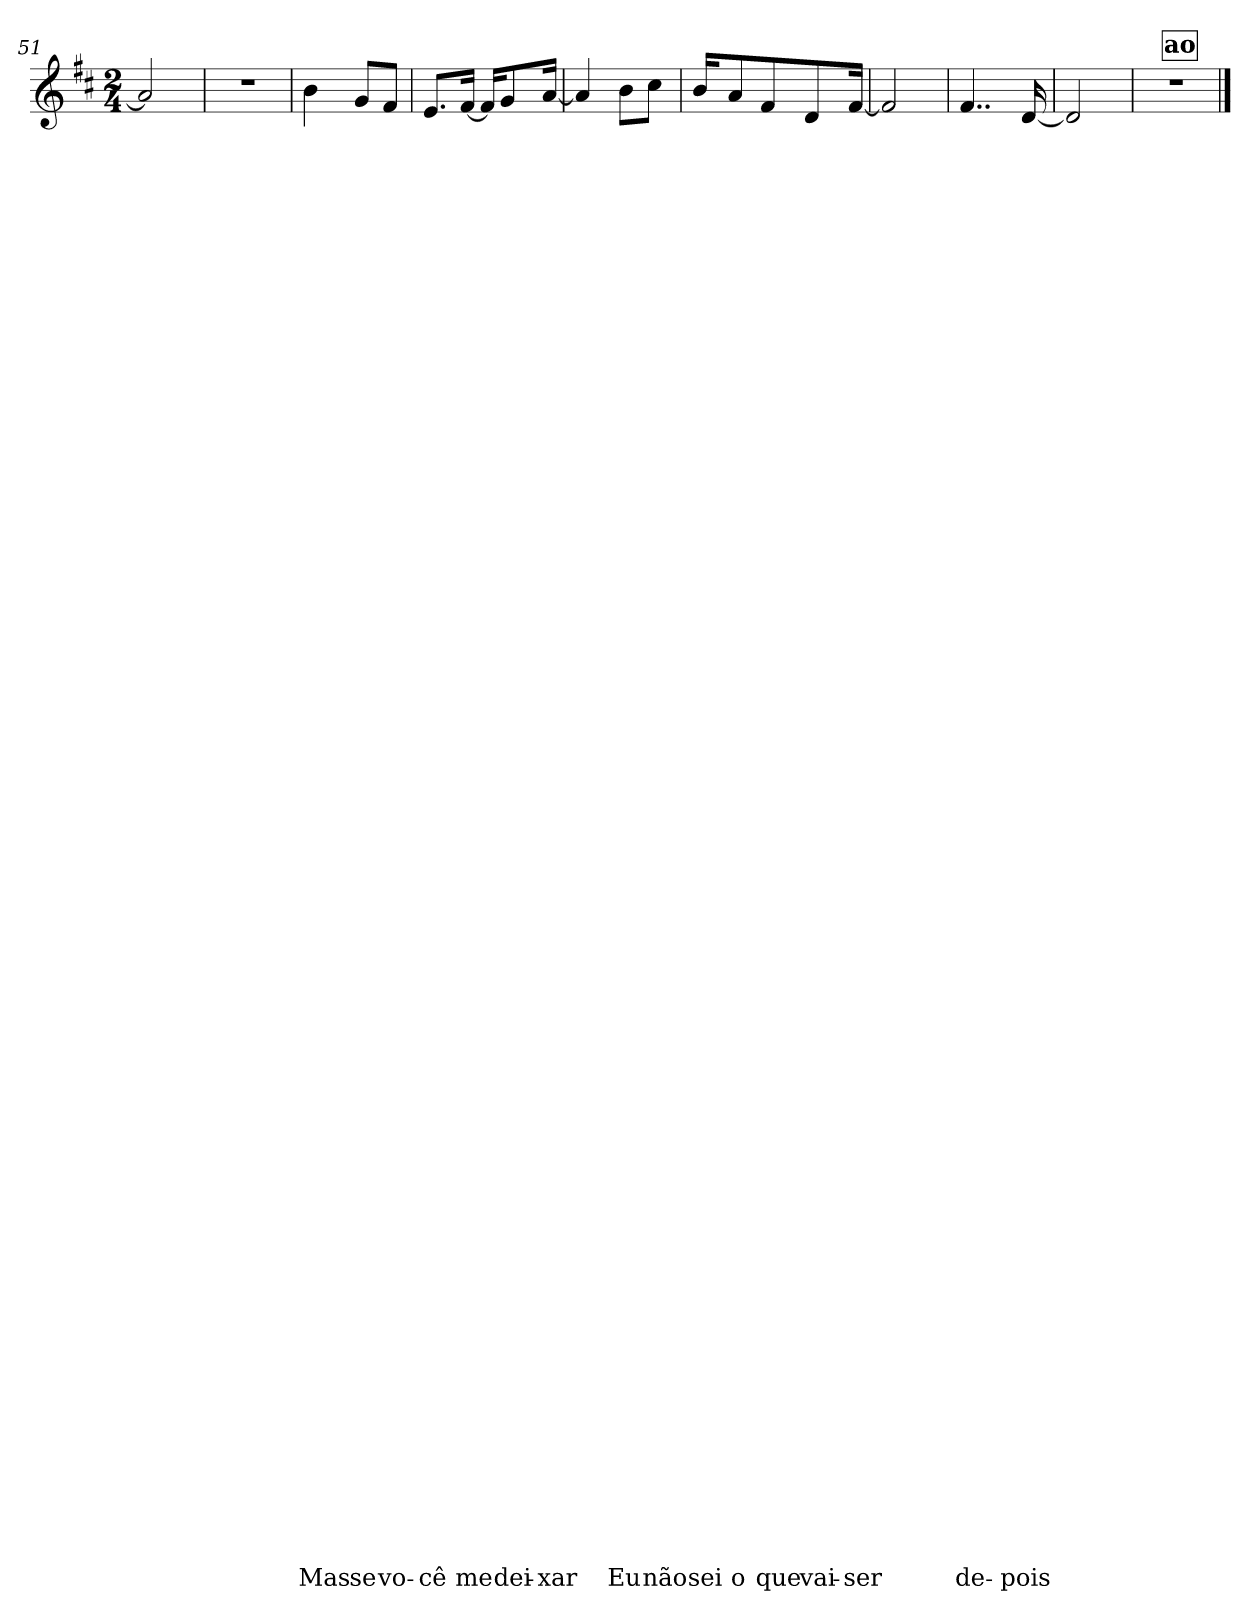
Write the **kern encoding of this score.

**kern	**text	**text	**text	**text	**text	**text	**text	**text	**text	**text	**text	**text	**text	**text	**text	**text	**text	**text	**text	**text	**text	**text	**text	**text	**text	**text	**text	**text	**text	**text	**text	**text	**text	**text	**text	**text	**text	**text	**text	**text	**text	**text	**text	**text	**text	**text	**text	**text	**text	**text	**text	**text	**text	**text	**text	**text	**text	**text	**text	**text	**text
*part1	*part1	*part1	*part1	*part1	*part1	*part1	*part1	*part1	*part1	*part1	*part1	*part1	*part1	*part1	*part1	*part1	*part1	*part1	*part1	*part1	*part1	*part1	*part1	*part1	*part1	*part1	*part1	*part1	*part1	*part1	*part1	*part1	*part1	*part1	*part1	*part1	*part1	*part1	*part1	*part1	*part1	*part1	*part1	*part1	*part1	*part1	*part1	*part1	*part1	*part1	*part1	*part1	*part1	*part1	*part1	*part1	*part1	*part1	*part1	*part1	*part1
*staff1	*staff1	*staff1	*staff1	*staff1	*staff1	*staff1	*staff1	*staff1	*staff1	*staff1	*staff1	*staff1	*staff1	*staff1	*staff1	*staff1	*staff1	*staff1	*staff1	*staff1	*staff1	*staff1	*staff1	*staff1	*staff1	*staff1	*staff1	*staff1	*staff1	*staff1	*staff1	*staff1	*staff1	*staff1	*staff1	*staff1	*staff1	*staff1	*staff1	*staff1	*staff1	*staff1	*staff1	*staff1	*staff1	*staff1	*staff1	*staff1	*staff1	*staff1	*staff1	*staff1	*staff1	*staff1	*staff1	*staff1	*staff1	*staff1	*staff1	*staff1	*staff1
!!LO:LB:g=z
*clefG2	*	*	*	*	*	*	*	*	*	*	*	*	*	*	*	*	*	*	*	*	*	*	*	*	*	*	*	*	*	*	*	*	*	*	*	*	*	*	*	*	*	*	*	*	*	*	*	*	*	*	*	*	*	*	*	*	*	*	*	*	*
*k[f#c#]	*	*	*	*	*	*	*	*	*	*	*	*	*	*	*	*	*	*	*	*	*	*	*	*	*	*	*	*	*	*	*	*	*	*	*	*	*	*	*	*	*	*	*	*	*	*	*	*	*	*	*	*	*	*	*	*	*	*	*	*	*
*D:	*	*	*	*	*	*	*	*	*	*	*	*	*	*	*	*	*	*	*	*	*	*	*	*	*	*	*	*	*	*	*	*	*	*	*	*	*	*	*	*	*	*	*	*	*	*	*	*	*	*	*	*	*	*	*	*	*	*	*	*	*
*M2/4	*	*	*	*	*	*	*	*	*	*	*	*	*	*	*	*	*	*	*	*	*	*	*	*	*	*	*	*	*	*	*	*	*	*	*	*	*	*	*	*	*	*	*	*	*	*	*	*	*	*	*	*	*	*	*	*	*	*	*	*	*
=51	=51	=51	=51	=51	=51	=51	=51	=51	=51	=51	=51	=51	=51	=51	=51	=51	=51	=51	=51	=51	=51	=51	=51	=51	=51	=51	=51	=51	=51	=51	=51	=51	=51	=51	=51	=51	=51	=51	=51	=51	=51	=51	=51	=51	=51	=51	=51	=51	=51	=51	=51	=51	=51	=51	=51	=51	=51	=51	=51	=51	=51
2a/]	.	.	.	.	.	.	.	.	.	.	.	.	.	.	.	.	.	.	.	.	.	.	.	.	.	.	.	.	.	.	.	.	.	.	.	.	.	.	.	.	.	.	.	.	.	.	.	.	.	.	.	.	.	.	.	.	.	.	.	.	.
=52	=52	=52	=52	=52	=52	=52	=52	=52	=52	=52	=52	=52	=52	=52	=52	=52	=52	=52	=52	=52	=52	=52	=52	=52	=52	=52	=52	=52	=52	=52	=52	=52	=52	=52	=52	=52	=52	=52	=52	=52	=52	=52	=52	=52	=52	=52	=52	=52	=52	=52	=52	=52	=52	=52	=52	=52	=52	=52	=52	=52	=52
2r	.	.	.	.	.	.	.	.	.	.	.	.	.	.	.	.	.	.	.	.	.	.	.	.	.	.	.	.	.	.	.	.	.	.	.	.	.	.	.	.	.	.	.	.	.	.	.	.	.	.	.	.	.	.	.	.	.	.	.	.	.
=53	=53	=53	=53	=53	=53	=53	=53	=53	=53	=53	=53	=53	=53	=53	=53	=53	=53	=53	=53	=53	=53	=53	=53	=53	=53	=53	=53	=53	=53	=53	=53	=53	=53	=53	=53	=53	=53	=53	=53	=53	=53	=53	=53	=53	=53	=53	=53	=53	=53	=53	=53	=53	=53	=53	=53	=53	=53	=53	=53	=53	=53
!	!	!	!	!	!	!	!	!	!	!	!	!	!	!	!	!	!	!	!	!	!	!	!	!	!	!	!	!	!	!	!	!	!	!	!	!	!	!	!	!	!	!	!	!	!	!	!	!	!	!	!	!	!	!	!	!	!	!	!	!	!LO:LY:b
4b\	.	.	.	.	.	.	.	.	.	.	.	.	.	.	.	.	.	.	.	.	.	.	.	.	.	.	.	.	.	.	.	.	.	.	.	.	.	.	.	.	.	.	.	.	.	.	.	.	.	.	.	.	.	.	.	.	.	.	.	.	Mas
!	!	!	!	!	!	!	!	!	!	!	!	!	!	!	!	!	!	!	!	!	!	!	!	!	!	!	!	!	!	!	!	!	!	!	!	!	!	!	!	!	!	!	!	!	!	!	!	!	!	!	!	!	!	!	!	!	!	!	!	!	!LO:LY:b
8g/L	.	.	.	.	.	.	.	.	.	.	.	.	.	.	.	.	.	.	.	.	.	.	.	.	.	.	.	.	.	.	.	.	.	.	.	.	.	.	.	.	.	.	.	.	.	.	.	.	.	.	.	.	.	.	.	.	.	.	.	.	se
!	!	!	!	!	!	!	!	!	!	!	!	!	!	!	!	!	!	!	!	!	!	!	!	!	!	!	!	!	!	!	!	!	!	!	!	!	!	!	!	!	!	!	!	!	!	!	!	!	!	!	!	!	!	!	!	!	!	!	!	!	!LO:LY:b
8f#/J	.	.	.	.	.	.	.	.	.	.	.	.	.	.	.	.	.	.	.	.	.	.	.	.	.	.	.	.	.	.	.	.	.	.	.	.	.	.	.	.	.	.	.	.	.	.	.	.	.	.	.	.	.	.	.	.	.	.	.	.	vo-
=54	=54	=54	=54	=54	=54	=54	=54	=54	=54	=54	=54	=54	=54	=54	=54	=54	=54	=54	=54	=54	=54	=54	=54	=54	=54	=54	=54	=54	=54	=54	=54	=54	=54	=54	=54	=54	=54	=54	=54	=54	=54	=54	=54	=54	=54	=54	=54	=54	=54	=54	=54	=54	=54	=54	=54	=54	=54	=54	=54	=54	=54
!	!	!	!	!	!	!	!	!	!	!	!	!	!	!	!	!	!	!	!	!	!	!	!	!	!	!	!	!	!	!	!	!	!	!	!	!	!	!	!	!	!	!	!	!	!	!	!	!	!	!	!	!	!	!	!	!	!	!	!	!	!LO:LY:b
8.e/L	.	.	.	.	.	.	.	.	.	.	.	.	.	.	.	.	.	.	.	.	.	.	.	.	.	.	.	.	.	.	.	.	.	.	.	.	.	.	.	.	.	.	.	.	.	.	.	.	.	.	.	.	.	.	.	.	.	.	.	.	-cê
!	!	!	!	!	!	!	!	!	!	!	!	!	!	!	!	!	!	!	!	!	!	!	!	!	!	!	!	!	!	!	!	!	!	!	!	!	!	!	!	!	!	!	!	!	!	!	!	!	!	!	!	!	!	!	!	!	!	!	!	!	!LO:LY:b
[16f#/Jk	.	.	.	.	.	.	.	.	.	.	.	.	.	.	.	.	.	.	.	.	.	.	.	.	.	.	.	.	.	.	.	.	.	.	.	.	.	.	.	.	.	.	.	.	.	.	.	.	.	.	.	.	.	.	.	.	.	.	.	.	me
16f#/KL]	.	.	.	.	.	.	.	.	.	.	.	.	.	.	.	.	.	.	.	.	.	.	.	.	.	.	.	.	.	.	.	.	.	.	.	.	.	.	.	.	.	.	.	.	.	.	.	.	.	.	.	.	.	.	.	.	.	.	.	.	.
!	!	!	!	!	!	!	!	!	!	!	!	!	!	!	!	!	!	!	!	!	!	!	!	!	!	!	!	!	!	!	!	!	!	!	!	!	!	!	!	!	!	!	!	!	!	!	!	!	!	!	!	!	!	!	!	!	!	!	!	!	!LO:LY:b
8g/	.	.	.	.	.	.	.	.	.	.	.	.	.	.	.	.	.	.	.	.	.	.	.	.	.	.	.	.	.	.	.	.	.	.	.	.	.	.	.	.	.	.	.	.	.	.	.	.	.	.	.	.	.	.	.	.	.	.	.	.	dei-
!	!	!	!	!	!	!	!	!	!	!	!	!	!	!	!	!	!	!	!	!	!	!	!	!	!	!	!	!	!	!	!	!	!	!	!	!	!	!	!	!	!	!	!	!	!	!	!	!	!	!	!	!	!	!	!	!	!	!	!	!	!LO:LY:b
[16a/Jk	.	.	.	.	.	.	.	.	.	.	.	.	.	.	.	.	.	.	.	.	.	.	.	.	.	.	.	.	.	.	.	.	.	.	.	.	.	.	.	.	.	.	.	.	.	.	.	.	.	.	.	.	.	.	.	.	.	.	.	.	-xar
=55	=55	=55	=55	=55	=55	=55	=55	=55	=55	=55	=55	=55	=55	=55	=55	=55	=55	=55	=55	=55	=55	=55	=55	=55	=55	=55	=55	=55	=55	=55	=55	=55	=55	=55	=55	=55	=55	=55	=55	=55	=55	=55	=55	=55	=55	=55	=55	=55	=55	=55	=55	=55	=55	=55	=55	=55	=55	=55	=55	=55	=55
4a/]	.	.	.	.	.	.	.	.	.	.	.	.	.	.	.	.	.	.	.	.	.	.	.	.	.	.	.	.	.	.	.	.	.	.	.	.	.	.	.	.	.	.	.	.	.	.	.	.	.	.	.	.	.	.	.	.	.	.	.	.	.
!	!	!	!	!	!	!	!	!	!	!	!	!	!	!	!	!	!	!	!	!	!	!	!	!	!	!	!	!	!	!	!	!	!	!	!	!	!	!	!	!	!	!	!	!	!	!	!	!	!	!	!	!	!	!	!	!	!	!	!	!	!LO:LY:b
8b\L	.	.	.	.	.	.	.	.	.	.	.	.	.	.	.	.	.	.	.	.	.	.	.	.	.	.	.	.	.	.	.	.	.	.	.	.	.	.	.	.	.	.	.	.	.	.	.	.	.	.	.	.	.	.	.	.	.	.	.	.	Eu
!	!	!	!	!	!	!	!	!	!	!	!	!	!	!	!	!	!	!	!	!	!	!	!	!	!	!	!	!	!	!	!	!	!	!	!	!	!	!	!	!	!	!	!	!	!	!	!	!	!	!	!	!	!	!	!	!	!	!	!	!	!LO:LY:b
8cc#\J	.	.	.	.	.	.	.	.	.	.	.	.	.	.	.	.	.	.	.	.	.	.	.	.	.	.	.	.	.	.	.	.	.	.	.	.	.	.	.	.	.	.	.	.	.	.	.	.	.	.	.	.	.	.	.	.	.	.	.	.	não
=56	=56	=56	=56	=56	=56	=56	=56	=56	=56	=56	=56	=56	=56	=56	=56	=56	=56	=56	=56	=56	=56	=56	=56	=56	=56	=56	=56	=56	=56	=56	=56	=56	=56	=56	=56	=56	=56	=56	=56	=56	=56	=56	=56	=56	=56	=56	=56	=56	=56	=56	=56	=56	=56	=56	=56	=56	=56	=56	=56	=56	=56
!	!	!	!	!	!	!	!	!	!	!	!	!	!	!	!	!	!	!	!	!	!	!	!	!	!	!	!	!	!	!	!	!	!	!	!	!	!	!	!	!	!	!	!	!	!	!	!	!	!	!	!	!	!	!	!	!	!	!	!	!	!LO:LY:b
16b/KL	.	.	.	.	.	.	.	.	.	.	.	.	.	.	.	.	.	.	.	.	.	.	.	.	.	.	.	.	.	.	.	.	.	.	.	.	.	.	.	.	.	.	.	.	.	.	.	.	.	.	.	.	.	.	.	.	.	.	.	.	sei
!	!	!	!	!	!	!	!	!	!	!	!	!	!	!	!	!	!	!	!	!	!	!	!	!	!	!	!	!	!	!	!	!	!	!	!	!	!	!	!	!	!	!	!	!	!	!	!	!	!	!	!	!	!	!	!	!	!	!	!	!	!LO:LY:b
8a/	.	.	.	.	.	.	.	.	.	.	.	.	.	.	.	.	.	.	.	.	.	.	.	.	.	.	.	.	.	.	.	.	.	.	.	.	.	.	.	.	.	.	.	.	.	.	.	.	.	.	.	.	.	.	.	.	.	.	.	.	o
!	!	!	!	!	!	!	!	!	!	!	!	!	!	!	!	!	!	!	!	!	!	!	!	!	!	!	!	!	!	!	!	!	!	!	!	!	!	!	!	!	!	!	!	!	!	!	!	!	!	!	!	!	!	!	!	!	!	!	!	!	!LO:LY:b
8f#/	.	.	.	.	.	.	.	.	.	.	.	.	.	.	.	.	.	.	.	.	.	.	.	.	.	.	.	.	.	.	.	.	.	.	.	.	.	.	.	.	.	.	.	.	.	.	.	.	.	.	.	.	.	.	.	.	.	.	.	.	que
!	!	!	!	!	!	!	!	!	!	!	!	!	!	!	!	!	!	!	!	!	!	!	!	!	!	!	!	!	!	!	!	!	!	!	!	!	!	!	!	!	!	!	!	!	!	!	!	!	!	!	!	!	!	!	!	!	!	!	!	!	!LO:LY:b
8d/	.	.	.	.	.	.	.	.	.	.	.	.	.	.	.	.	.	.	.	.	.	.	.	.	.	.	.	.	.	.	.	.	.	.	.	.	.	.	.	.	.	.	.	.	.	.	.	.	.	.	.	.	.	.	.	.	.	.	.	.	vai-
!	!	!	!	!	!	!	!	!	!	!	!	!	!	!	!	!	!	!	!	!	!	!	!	!	!	!	!	!	!	!	!	!	!	!	!	!	!	!	!	!	!	!	!	!	!	!	!	!	!	!	!	!	!	!	!	!	!	!	!	!	!LO:LY:b
[16f#/Jk	.	.	.	.	.	.	.	.	.	.	.	.	.	.	.	.	.	.	.	.	.	.	.	.	.	.	.	.	.	.	.	.	.	.	.	.	.	.	.	.	.	.	.	.	.	.	.	.	.	.	.	.	.	.	.	.	.	.	.	.	-ser
=57	=57	=57	=57	=57	=57	=57	=57	=57	=57	=57	=57	=57	=57	=57	=57	=57	=57	=57	=57	=57	=57	=57	=57	=57	=57	=57	=57	=57	=57	=57	=57	=57	=57	=57	=57	=57	=57	=57	=57	=57	=57	=57	=57	=57	=57	=57	=57	=57	=57	=57	=57	=57	=57	=57	=57	=57	=57	=57	=57	=57	=57
2f#/]	.	.	.	.	.	.	.	.	.	.	.	.	.	.	.	.	.	.	.	.	.	.	.	.	.	.	.	.	.	.	.	.	.	.	.	.	.	.	.	.	.	.	.	.	.	.	.	.	.	.	.	.	.	.	.	.	.	.	.	.	.
!!LO:LB:g=z
=58	=58	=58	=58	=58	=58	=58	=58	=58	=58	=58	=58	=58	=58	=58	=58	=58	=58	=58	=58	=58	=58	=58	=58	=58	=58	=58	=58	=58	=58	=58	=58	=58	=58	=58	=58	=58	=58	=58	=58	=58	=58	=58	=58	=58	=58	=58	=58	=58	=58	=58	=58	=58	=58	=58	=58	=58	=58	=58	=58	=58	=58
!	!	!	!	!	!	!	!	!	!	!	!	!	!	!	!	!	!	!	!	!	!	!	!	!	!	!	!	!	!	!	!	!	!	!	!	!	!	!	!	!	!	!	!	!	!	!	!	!	!	!	!	!	!	!	!	!	!	!	!	!	!LO:LY:b
4..f#/	.	.	.	.	.	.	.	.	.	.	.	.	.	.	.	.	.	.	.	.	.	.	.	.	.	.	.	.	.	.	.	.	.	.	.	.	.	.	.	.	.	.	.	.	.	.	.	.	.	.	.	.	.	.	.	.	.	.	.	.	de-
!	!	!	!	!	!	!	!	!	!	!	!	!	!	!	!	!	!	!	!	!	!	!	!	!	!	!	!	!	!	!	!	!	!	!	!	!	!	!	!	!	!	!	!	!	!	!	!	!	!	!	!	!	!	!	!	!	!	!	!	!	!LO:LY:b
[16d/	.	.	.	.	.	.	.	.	.	.	.	.	.	.	.	.	.	.	.	.	.	.	.	.	.	.	.	.	.	.	.	.	.	.	.	.	.	.	.	.	.	.	.	.	.	.	.	.	.	.	.	.	.	.	.	.	.	.	.	.	-pois
=59	=59	=59	=59	=59	=59	=59	=59	=59	=59	=59	=59	=59	=59	=59	=59	=59	=59	=59	=59	=59	=59	=59	=59	=59	=59	=59	=59	=59	=59	=59	=59	=59	=59	=59	=59	=59	=59	=59	=59	=59	=59	=59	=59	=59	=59	=59	=59	=59	=59	=59	=59	=59	=59	=59	=59	=59	=59	=59	=59	=59	=59
2d/]	.	.	.	.	.	.	.	.	.	.	.	.	.	.	.	.	.	.	.	.	.	.	.	.	.	.	.	.	.	.	.	.	.	.	.	.	.	.	.	.	.	.	.	.	.	.	.	.	.	.	.	.	.	.	.	.	.	.	.	.	.
!!LO:REH:place=s1:b:fs=9:t=ao:qo=1
=60	=60	=60	=60	=60	=60	=60	=60	=60	=60	=60	=60	=60	=60	=60	=60	=60	=60	=60	=60	=60	=60	=60	=60	=60	=60	=60	=60	=60	=60	=60	=60	=60	=60	=60	=60	=60	=60	=60	=60	=60	=60	=60	=60	=60	=60	=60	=60	=60	=60	=60	=60	=60	=60	=60	=60	=60	=60	=60	=60	=60	=60
2r	.	.	.	.	.	.	.	.	.	.	.	.	.	.	.	.	.	.	.	.	.	.	.	.	.	.	.	.	.	.	.	.	.	.	.	.	.	.	.	.	.	.	.	.	.	.	.	.	.	.	.	.	.	.	.	.	.	.	.	.	.
==	==	==	==	==	==	==	==	==	==	==	==	==	==	==	==	==	==	==	==	==	==	==	==	==	==	==	==	==	==	==	==	==	==	==	==	==	==	==	==	==	==	==	==	==	==	==	==	==	==	==	==	==	==	==	==	==	==	==	==	==	==
*-	*-	*-	*-	*-	*-	*-	*-	*-	*-	*-	*-	*-	*-	*-	*-	*-	*-	*-	*-	*-	*-	*-	*-	*-	*-	*-	*-	*-	*-	*-	*-	*-	*-	*-	*-	*-	*-	*-	*-	*-	*-	*-	*-	*-	*-	*-	*-	*-	*-	*-	*-	*-	*-	*-	*-	*-	*-	*-	*-	*-	*-
